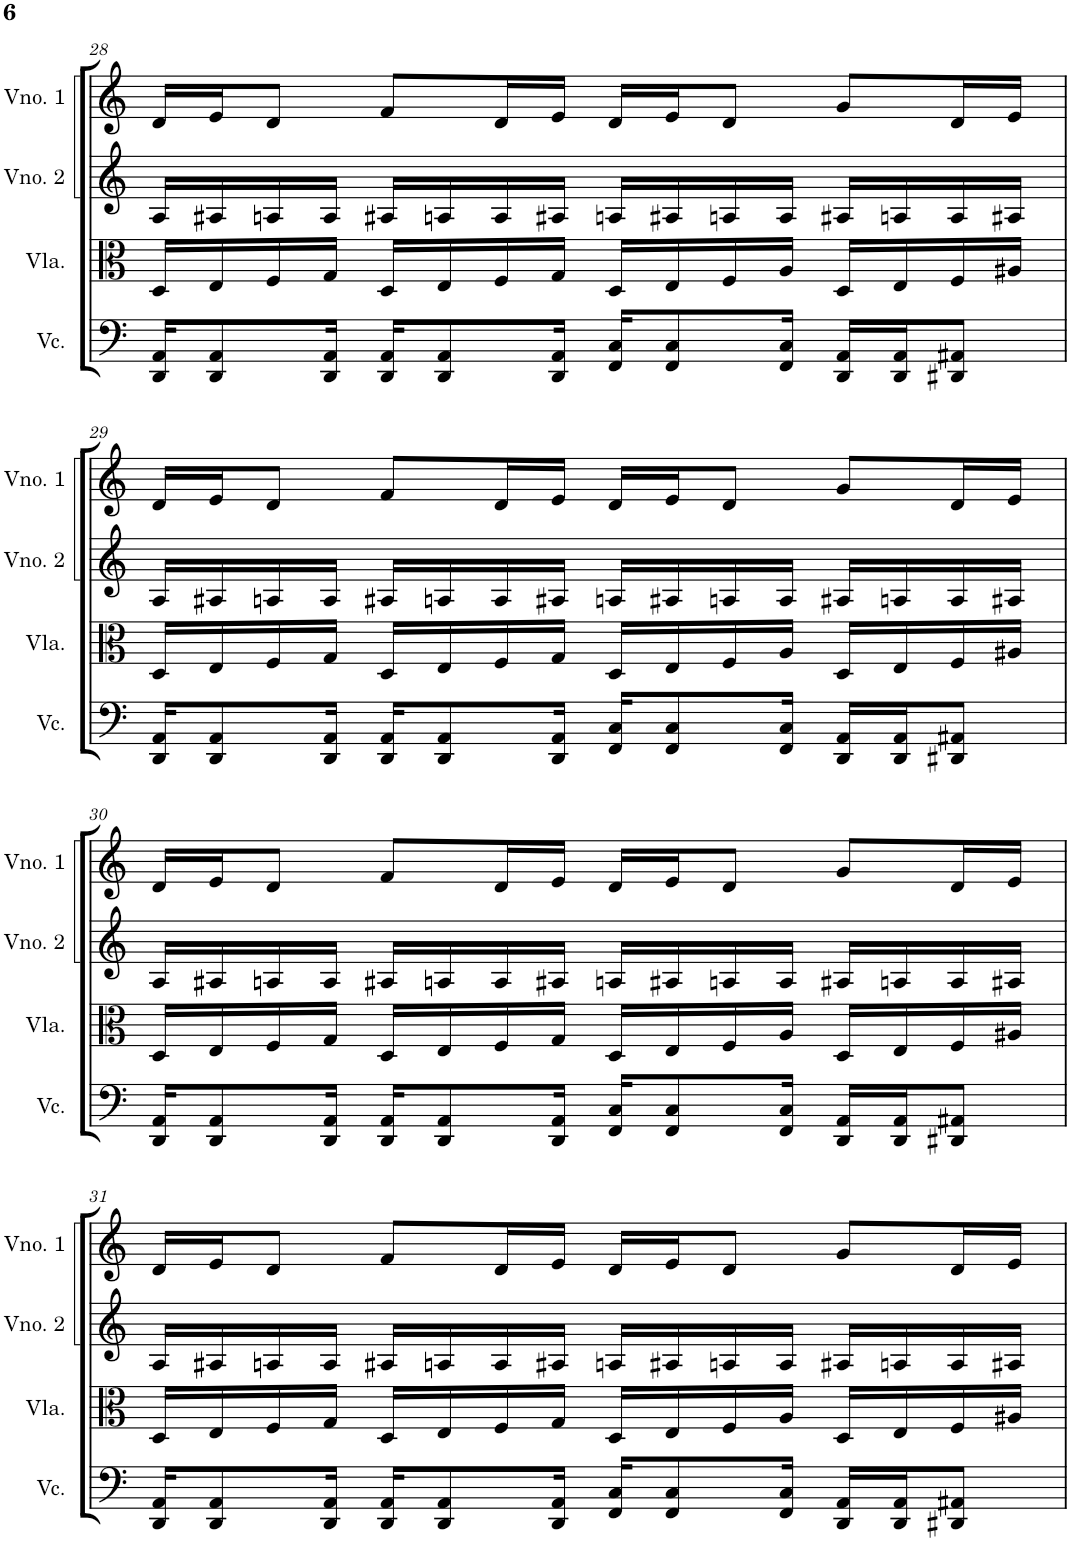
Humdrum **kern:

**kern	**kern	**kern	**kern
*part4	*part3	*part2	*part1
*staff4	*staff3	*staff2	*staff1
*I"Violoncelo	*I"Viola	*I"Violino 2	*I"Violino 1
*I'Vc.	*I'Vla.	*I'Vno. 2	*I'Vno. 1
!!LO:PB:g=z
*clefF4	*clefC3	*clefG2	*clefG2
*k[]	*k[]	*k[]	*k[]
*M4/4	*M4/4	*M4/4	*M4/4
=28	=28	=28	=28
16DD/ 16AA/KL	16D/LL	16A/LL	16d/LL
8DD/ 8AA/	16E/	16A#X/	16e/J
.	16F/	16An/	8d/J
16DD/ 16AA/Jk	16G/JJ	16A/JJ	.
16DD/ 16AA/KL	16D/LL	16A#X/LL	8f/L
8DD/ 8AA/	16E/	16An/	.
.	16F/	16A/	16d/L
16DD/ 16AA/Jk	16G/JJ	16A#X/JJ	16e/JJ
16FF/ 16C/KL	16D/LL	16An/LL	16d/LL
8FF/ 8C/	16E/	16A#X/	16e/J
.	16F/	16An/	8d/J
16FF/ 16C/Jk	16A/JJ	16A/JJ	.
16DD/ 16AA/LL	16D/LL	16A#X/LL	8g/L
16DD/ 16AA/J	16E/	16An/	.
8DD#X/ 8AA#X/J	16F/	16A/	16d/L
.	16A#X/JJ	16A#X/JJ	16e/JJ
!!LO:LB:g=z
=29	=29	=29	=29
16DD/ 16AA/KL	16D/LL	16A/LL	16d/LL
8DD/ 8AA/	16E/	16A#X/	16e/J
.	16F/	16An/	8d/J
16DD/ 16AA/Jk	16G/JJ	16A/JJ	.
16DD/ 16AA/KL	16D/LL	16A#X/LL	8f/L
8DD/ 8AA/	16E/	16An/	.
.	16F/	16A/	16d/L
16DD/ 16AA/Jk	16G/JJ	16A#X/JJ	16e/JJ
16FF/ 16C/KL	16D/LL	16An/LL	16d/LL
8FF/ 8C/	16E/	16A#X/	16e/J
.	16F/	16An/	8d/J
16FF/ 16C/Jk	16A/JJ	16A/JJ	.
16DD/ 16AA/LL	16D/LL	16A#X/LL	8g/L
16DD/ 16AA/J	16E/	16An/	.
8DD#X/ 8AA#X/J	16F/	16A/	16d/L
.	16A#X/JJ	16A#X/JJ	16e/JJ
!!LO:LB:g=z
=30	=30	=30	=30
16DD/ 16AA/KL	16D/LL	16A/LL	16d/LL
8DD/ 8AA/	16E/	16A#X/	16e/J
.	16F/	16An/	8d/J
16DD/ 16AA/Jk	16G/JJ	16A/JJ	.
16DD/ 16AA/KL	16D/LL	16A#X/LL	8f/L
8DD/ 8AA/	16E/	16An/	.
.	16F/	16A/	16d/L
16DD/ 16AA/Jk	16G/JJ	16A#X/JJ	16e/JJ
16FF/ 16C/KL	16D/LL	16An/LL	16d/LL
8FF/ 8C/	16E/	16A#X/	16e/J
.	16F/	16An/	8d/J
16FF/ 16C/Jk	16A/JJ	16A/JJ	.
16DD/ 16AA/LL	16D/LL	16A#X/LL	8g/L
16DD/ 16AA/J	16E/	16An/	.
8DD#X/ 8AA#X/J	16F/	16A/	16d/L
.	16A#X/JJ	16A#X/JJ	16e/JJ
!!LO:LB:g=z
=31	=31	=31	=31
16DD/ 16AA/KL	16D/LL	16A/LL	16d/LL
8DD/ 8AA/	16E/	16A#X/	16e/J
.	16F/	16An/	8d/J
16DD/ 16AA/Jk	16G/JJ	16A/JJ	.
16DD/ 16AA/KL	16D/LL	16A#X/LL	8f/L
8DD/ 8AA/	16E/	16An/	.
.	16F/	16A/	16d/L
16DD/ 16AA/Jk	16G/JJ	16A#X/JJ	16e/JJ
16FF/ 16C/KL	16D/LL	16An/LL	16d/LL
8FF/ 8C/	16E/	16A#X/	16e/J
.	16F/	16An/	8d/J
16FF/ 16C/Jk	16A/JJ	16A/JJ	.
16DD/ 16AA/LL	16D/LL	16A#X/LL	8g/L
16DD/ 16AA/J	16E/	16An/	.
8DD#X/ 8AA#X/J	16F/	16A/	16d/L
.	16A#X/JJ	16A#X/JJ	16e/JJ
=	=	=	=
*-	*-	*-	*-
